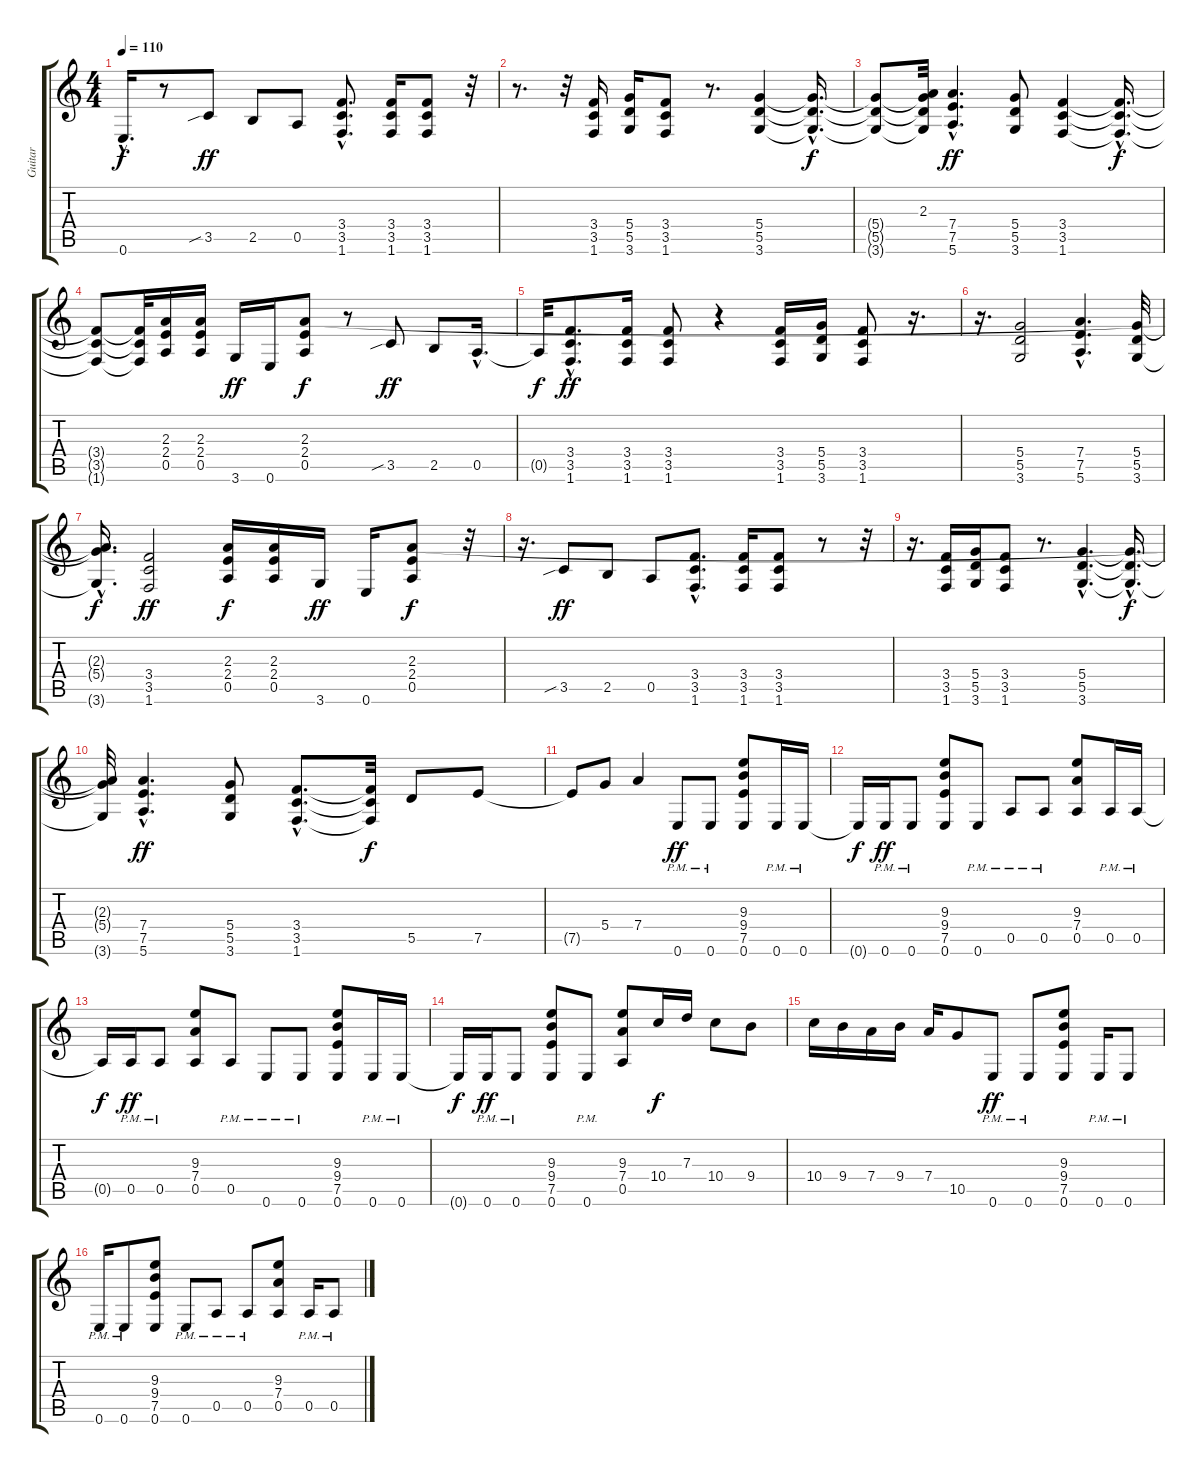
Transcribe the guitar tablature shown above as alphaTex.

\track ("Guitar" "Guitar") {instrument distortionguitar}
\staff {score tabs}
\tuning (E4 B3 G3 D3 A2 E2) {hide}
\ts (4 4)
\tempo 110
\clef g2
\ks c
0.6{hac t}.16{d dy f} r.8 3.5{sib}.8{dy ff} 2.5.8 0.5.8 (3.4{hac} 3.5{hac} 1.6{hac}).8{d} (3.4 3.5 1.6).16 (3.4 3.5 1.6).8 r.32 |
r.8{d} r.32 (3.4 3.5 1.6).16 (5.4 5.5 3.6).16 (3.4 3.5 1.6).8 r.8{d} (5.4 5.5 3.6).4 (5.4{hac t} 5.5{hac t} 3.6{hac t}).16{d dy f} |
(5.4{t} 5.5{t} 3.6{t}).8 (2.3{t} 5.4{t} 5.5{t} 3.6{t}).32 (7.4{hac} 7.5{hac} 5.6{hac}).4{d dy ff} (5.4 5.5 3.6).8 (3.4 3.5 1.6).4 (3.4{hac t} 3.5{hac t} 1.6{hac t}).16{d dy f} |
(3.4{t} 3.5{t} 1.6{t}).8 (3.4{t} 3.5{t} 1.6{t}).32 (2.3 2.4 0.5).16 (2.3 2.4 0.5).16 3.6.16{dy ff} 0.6.16 (2.3 2.4 0.5).8{dy f} r.8 3.5{sib}.8{dy ff} 2.5.8 0.5{hac}.16{d} |
0.5{t}.32{dy f} (3.4{hac} 3.5{hac} 1.6{hac}).8{d dy ff} (3.4 3.5 1.6).16 (3.4 3.5 1.6).8 r.4 (3.4 3.5 1.6).16 (5.4 5.5 3.6).16 (3.4 3.5 1.6).8 r.16{d} |
r.16{d} (5.4 5.5 3.6).2 (7.4{hac} 7.5{hac} 5.6{hac}).4{d} (5.4 5.5 3.6).32 |
(2.3{hac t} 5.4{hac t} 3.6{hac t}).16{d dy f} (3.4 3.5 1.6).2{dy ff} (2.3 2.4 0.5).16{dy f} (2.3 2.4 0.5).16 3.6.16{dy ff} 0.6.16 (2.3 2.4 0.5).8{dy f} r.32 |
r.16{d} 3.5{sib}.8{dy ff} 2.5.8 0.5.8 (3.4{hac} 3.5{hac} 1.6{hac}).8{d} (3.4 3.5 1.6).16 (3.4 3.5 1.6).8 r.8 r.32 |
r.16{d} (3.4 3.5 1.6).16 (5.4 5.5 3.6).16 (3.4 3.5 1.6).8 r.8{d} (5.4{hac} 5.5{hac} 3.6{hac}).4{d} (5.4{hac t} 5.5{hac t} 3.6{hac t}).16{d dy f} |
(2.3{t} 5.4{t} 3.6{t}).32 (7.4{hac} 7.5{hac} 5.6{hac}).4{d dy ff} (5.4 5.5 3.6).8 (3.4{hac} 3.5{hac} 1.6{hac}).8{d} (3.4{t} 3.5{t} 1.6{t}).32{dy f} 5.5.8 7.5.8 |
7.5{t}.8 5.4.8 7.4.4 0.6{pm}.8{dy ff} 0.6{pm}.8 (9.3 9.4 7.5 0.6).8 0.6{pm}.16 0.6{pm}.16 |
0.6{t}.16{dy f} 0.6{pm}.16{dy ff} 0.6{pm}.8 (9.3 9.4 7.5 0.6).8 0.6{pm}.8 0.5{pm}.8 0.5{pm}.8 (9.3 7.4 0.5).8 0.5{pm}.16 0.5{pm}.16 |
0.5{t}.16{dy f} 0.5{pm}.16{dy ff} 0.5{pm}.8 (9.3 7.4 0.5).8 0.5{pm}.8 0.6{pm}.8 0.6{pm}.8 (9.3 9.4 7.5 0.6).8 0.6{pm}.16 0.6{pm}.16 |
0.6{t}.16{dy f} 0.6{pm}.16{dy ff} 0.6{pm}.8 (9.3 9.4 7.5 0.6).8 0.6{pm}.8 (9.3 7.4 0.5).8 10.4.16{dy f} 7.3.16 10.4.8 9.4.8 |
10.4.16 9.4.16 7.4.16 9.4.16 7.4.16 10.5.8 0.6{pm}.8{dy ff} 0.6{pm}.8 (9.3 9.4 7.5 0.6).8 0.6{pm}.16 0.6{pm}.8 |
0.6{pm}.16 0.6{pm}.8 (9.3 9.4 7.5 0.6).8 0.6{pm}.8 0.5{pm}.8 0.5{pm}.8 (9.3 7.4 0.5).8 0.5{pm}.16 0.5{pm}.8
